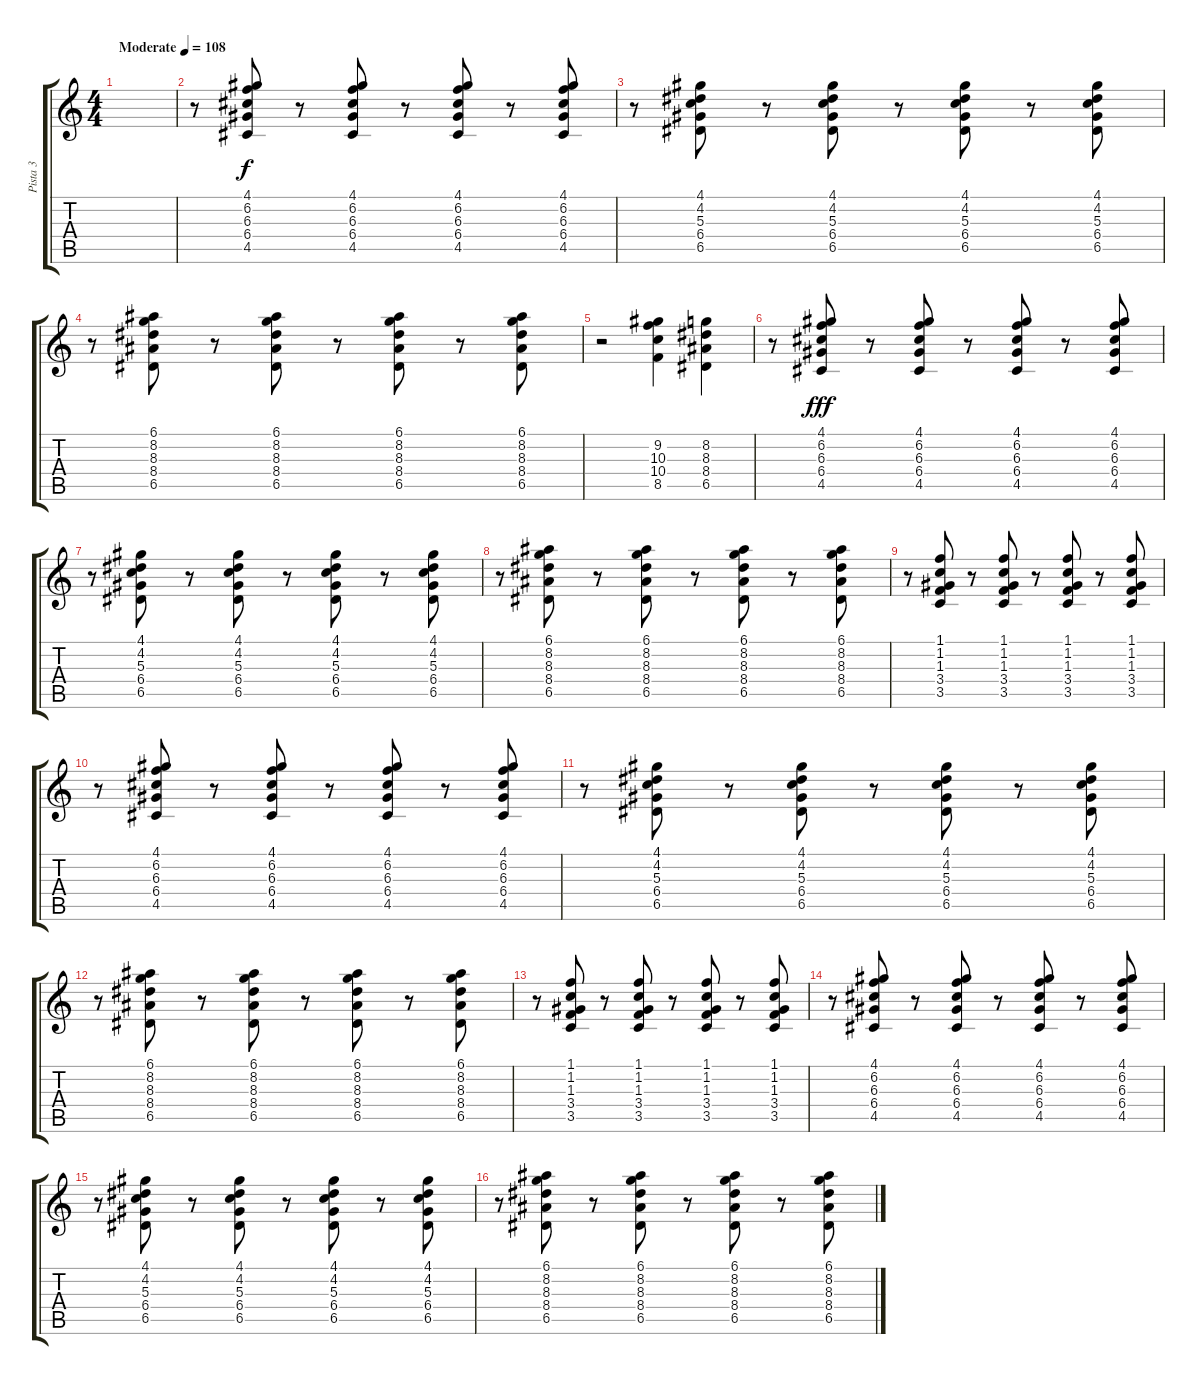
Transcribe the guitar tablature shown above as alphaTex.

\track ("Pista 3" "Pista 3") {instrument electricguitarclean}
\staff {score tabs}
\tuning (E4 B3 G3 D3 A2 E2) {hide}
\ts (4 4)
\tempo (108 "Moderate")
\clef g2
\ks c
|
r.8 (4.1 6.2 6.3 6.4 4.5).8 r.8 (4.1 6.2 6.3 6.4 4.5).8 r.8 (4.1 6.2 6.3 6.4 4.5).8 r.8 (4.1 6.2 6.3 6.4 4.5).8 |
r.8 (4.1 4.2 5.3 6.4 6.5).8 r.8 (4.1 4.2 5.3 6.4 6.5).8 r.8 (4.1 4.2 5.3 6.4 6.5).8 r.8 (4.1 4.2 5.3 6.4 6.5).8 |
r.8 (6.1 8.2 8.3 8.4 6.5).8 r.8 (6.1 8.2 8.3 8.4 6.5).8 r.8 (6.1 8.2 8.3 8.4 6.5).8 r.8 (6.1 8.2 8.3 8.4 6.5).8 |
r.2 (9.2 10.3 10.4 8.5).4{dy f} (8.2 8.3 8.4 6.5).4 |
r.8 (4.1 6.2 6.3 6.4 4.5).8{dy fff} r.8 (4.1 6.2 6.3 6.4 4.5).8 r.8 (4.1 6.2 6.3 6.4 4.5).8 r.8 (4.1 6.2 6.3 6.4 4.5).8 |
r.8 (4.1 4.2 5.3 6.4 6.5).8 r.8 (4.1 4.2 5.3 6.4 6.5).8 r.8 (4.1 4.2 5.3 6.4 6.5).8 r.8 (4.1 4.2 5.3 6.4 6.5).8 |
r.8 (6.1 8.2 8.3 8.4 6.5).8 r.8 (6.1 8.2 8.3 8.4 6.5).8 r.8 (6.1 8.2 8.3 8.4 6.5).8 r.8 (6.1 8.2 8.3 8.4 6.5).8 |
r.8 (1.1 1.2 1.3 3.4 3.5).8 r.8 (1.1 1.2 1.3 3.4 3.5).8 r.8 (1.1 1.2 1.3 3.4 3.5).8 r.8 (1.1 1.2 1.3 3.4 3.5).8 |
r.8 (4.1 6.2 6.3 6.4 4.5).8 r.8 (4.1 6.2 6.3 6.4 4.5).8 r.8 (4.1 6.2 6.3 6.4 4.5).8 r.8 (4.1 6.2 6.3 6.4 4.5).8 |
r.8 (4.1 4.2 5.3 6.4 6.5).8 r.8 (4.1 4.2 5.3 6.4 6.5).8 r.8 (4.1 4.2 5.3 6.4 6.5).8 r.8 (4.1 4.2 5.3 6.4 6.5).8 |
r.8 (6.1 8.2 8.3 8.4 6.5).8 r.8 (6.1 8.2 8.3 8.4 6.5).8 r.8 (6.1 8.2 8.3 8.4 6.5).8 r.8 (6.1 8.2 8.3 8.4 6.5).8 |
r.8 (1.1 1.2 1.3 3.4 3.5).8 r.8 (1.1 1.2 1.3 3.4 3.5).8 r.8 (1.1 1.2 1.3 3.4 3.5).8 r.8 (1.1 1.2 1.3 3.4 3.5).8 |
r.8 (4.1 6.2 6.3 6.4 4.5).8 r.8 (4.1 6.2 6.3 6.4 4.5).8 r.8 (4.1 6.2 6.3 6.4 4.5).8 r.8 (4.1 6.2 6.3 6.4 4.5).8 |
r.8 (4.1 4.2 5.3 6.4 6.5).8 r.8 (4.1 4.2 5.3 6.4 6.5).8 r.8 (4.1 4.2 5.3 6.4 6.5).8 r.8 (4.1 4.2 5.3 6.4 6.5).8 |
r.8 (6.1 8.2 8.3 8.4 6.5).8 r.8 (6.1 8.2 8.3 8.4 6.5).8 r.8 (6.1 8.2 8.3 8.4 6.5).8 r.8 (6.1 8.2 8.3 8.4 6.5).8
